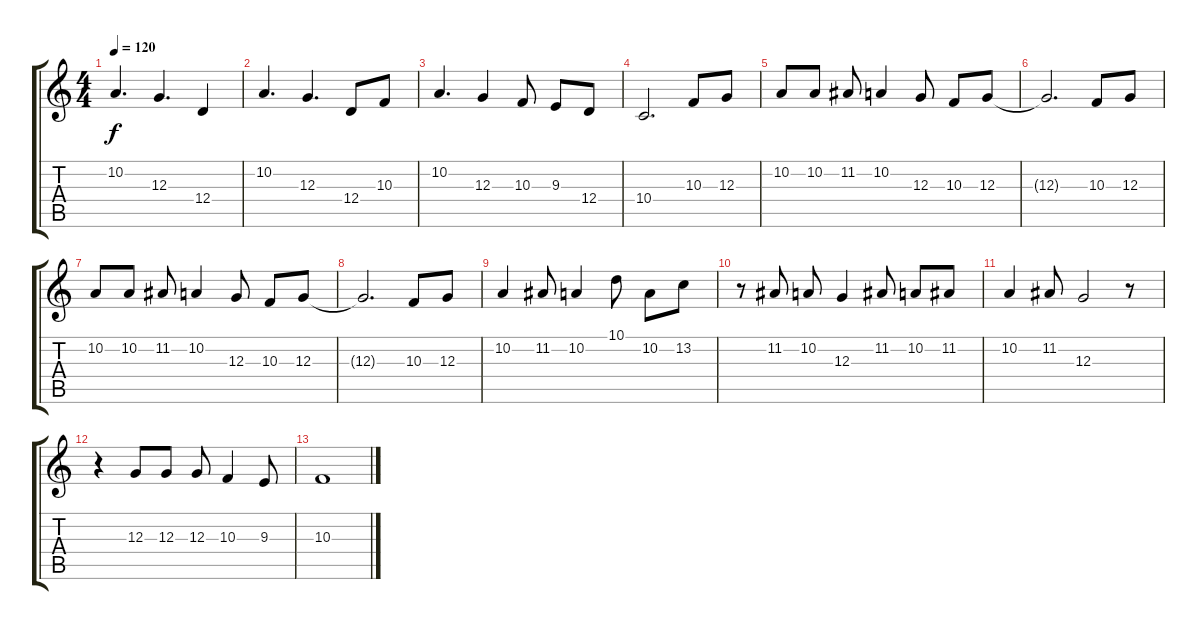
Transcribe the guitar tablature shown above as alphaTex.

\track "" {instrument brightacousticpiano}
\staff {score tabs}
\tuning (E4 B3 G3 D3 A2 E2) {hide}
\ts (4 4)
\tempo 120
\clef g2
\ks c
10.2.4{d dy f} 12.3.4{d} 12.4.4 |
10.2.4{d} 12.3.4{d} 12.4.8 10.3.8 |
10.2.4{d} 12.3.4 10.3.8 9.3.8 12.4.8 |
10.4.2{d} 10.3.8 12.3.8 |
10.2.8 10.2.8 11.2.8 10.2.4 12.3.8 10.3.8 12.3.8 |
12.3{t}.2{d} 10.3.8 12.3.8 |
10.2.8 10.2.8 11.2.8 10.2.4 12.3.8 10.3.8 12.3.8 |
12.3{t}.2{d} 10.3.8 12.3.8 |
10.2.4 11.2.8 10.2.4 10.1.8 10.2.8 13.2.8 |
r.8 11.2.8 10.2.8 12.3.4 11.2.8 10.2.8 11.2.8 |
10.2.4 11.2.8 12.3.2 r.8 |
r.4 12.3.8 12.3.8 12.3.8 10.3.4 9.3.8 |
10.3.1
